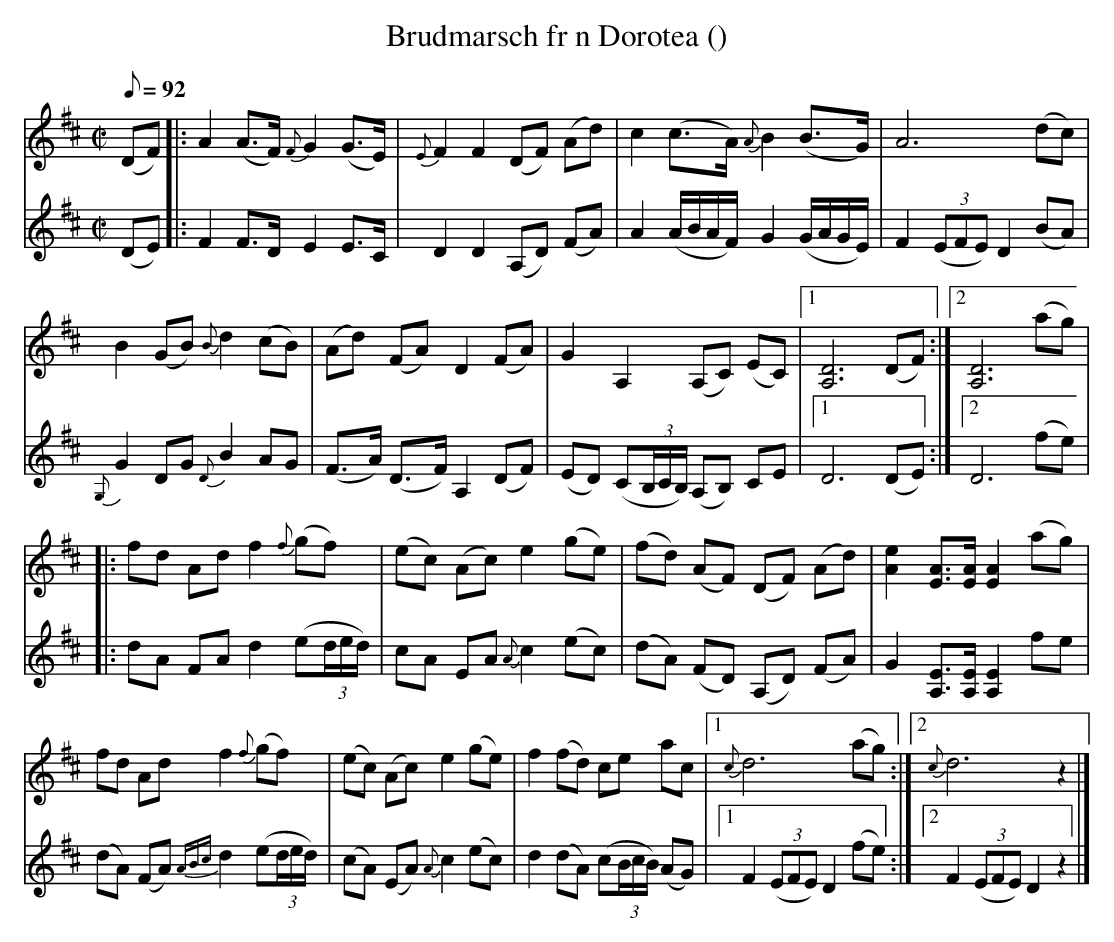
X:1
T: Brudmarsch fr n Dorotea ()
M: C|
L: 1/8
K: D
Q: 92
V:1
(DF) |: A2(A>F) {F}G2(G>E) | {E}F2F2 (DF) (Ad) | c2(c>A) {A}B2(B>G) | A6(dc) |
B2(GB) {B}d2(cB) | (Ad) (FA) D2(FA) | G2A,2 (A,C) (EC) |1 [A,D]6(DF) :|2 [A,D]6(ag) |
|: fd Ad f2{f}(gf) | (ec) (Ac) e2(ge) | (fd) (AF) (DF) (Ad) | [Ae]2[EA]>[EA] [EA]2(ag) |
fd Ad f2{f}(gf) | (ec) (Ac) e2(ge) | f2 (fd) ce ac |1 {c}d6(ag) :|2 {c}d6z2 |]
V:2
(DE) |: F2F>D E2E>C | D2D2 (A,D) (FA) | A2(A/B/A/F/) G2(G/A/G/E/) | F2 (3(EFE) D2(BA) |
{G,}G2DG {D}B2AG | (F>A) (D>F) A,2(DF) | (ED) (C(3B,/C/B,/) (A,B,) CE |1 D6(DE) :|2 D6(fe) |
|: dA FA d2 (e(3d/e/d/) | cA EA {A}c2(ec) | (dA) (FD) (A,D) (FA) | G2[A,E]>[A,E] [A,E]2fe |
(dA) (FA) {ABc}d2(e(3d/e/d/) | (cA) (EA) {A}c2(ec) | d2(dA) (c(3B/c/B/) (AG) |1 F2((3EFE) D2(fe) :|2 F2((3EFE) D2z2 |]
